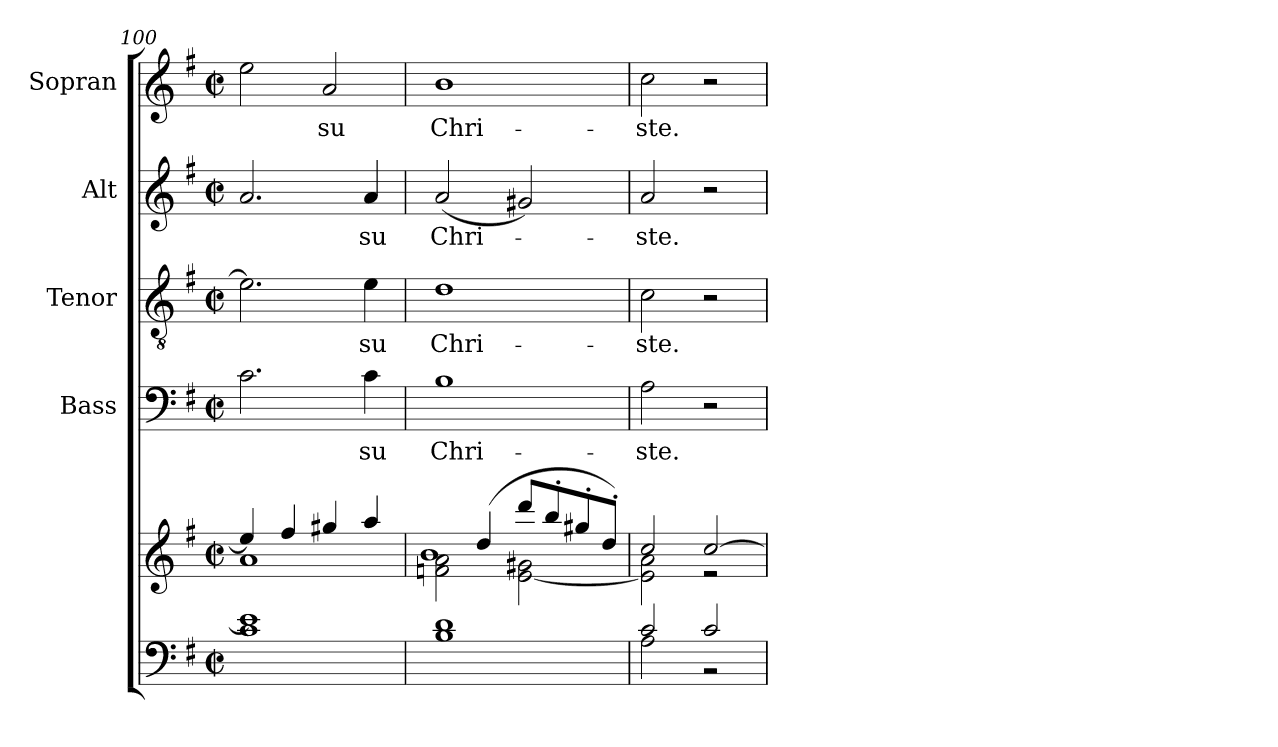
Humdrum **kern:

**kern	**kern	**kern	**text	**kern	**text	**kern	**text	**kern	**text
*part5	*part5	*part4	*part4	*part3	*part3	*part2	*part2	*part1	*part1
*staff6	*staff5	*staff4	*staff4	*staff3	*staff3	*staff2	*staff2	*staff1	*staff1
*	*	*I"Bass	*	*I"Tenor	*	*I"Alt	*	*I"Sopran	*
*	*	*I'B.	*	*I'T.	*	*I'A.	*	*I'S.	*
*clefF4	*clefG2	*clefF4	*	*clefGv2	*	*clefG2	*	*clefG2	*
*k[f#]	*k[f#]	*k[f#]	*	*k[f#]	*	*k[f#]	*	*k[f#]	*
*G:	*G:	*G:	*	*G:	*	*G:	*	*G:	*
*M2/2	*M2/2	*M2/2	*	*M2/2	*	*M2/2	*	*M2/2	*
*met(c|)	*met(c|)	*met(c|)	*	*met(c|)	*	*met(c|)	*	*met(c|)	*
=100	=100	=100	=100	=100	=100	=100	=100	=100	=100
*^	*^	*	*	*	*	*	*	*	*
1e]	1c	4ee/]	1a	2.c\	.	2.e\]	.	2.a/	.	2ee\	.
.	.	4ff#/	.	.	.	.	.	.	.	.	.
!	!	!	!	!	!	!	!	!	!	!	!LO:LY:b
.	.	4gg#X/	.	.	.	.	.	.	.	2a/	-su
!	!	!	!	!	!LO:LY:b	!	!LO:LY:b	!	!LO:LY:b	!	!
.	.	4aa/	.	4c\	-su	4e\	-su	4a/	-su	.	.
=101	=101	=101	=101	=101	=101	=101	=101	=101	=101	=101	=101
*	*	*	*^	*	*	*	*	*	*	*	*
!	!	!	!	!	!	!LO:LY:b	!	!LO:LY:b	!	!LO:LY:b	!	!LO:LY:b
1d	1B	4ryy	2fn\ 2a\	1b	1B	Chri-	1d	Chri-	(<2a/	Chri-	1b	Chri-
.	.	(>4dd/	.	.	.	.	.	.	.	.	.	.
.	.	8ddd/L	[<2e\ 2g#X\	.	.	.	.	.	2g#X/)	.	.	.
.	.	8bb'>/	.	.	.	.	.	.	.	.	.	.
.	.	8gg#X'>/	.	.	.	.	.	.	.	.	.	.
.	.	8dd'>/J)	.	.	.	.	.	.	.	.	.	.
*	*	*	*v	*v	*	*	*	*	*	*	*	*
=102	=102	=102	=102	=102	=102	=102	=102	=102	=102	=102	=102
!	!	!	!	!	!LO:LY:b	!	!LO:LY:b	!	!LO:LY:b	!	!LO:LY:b
2c/	2A\	2cc/	2e\] 2a\	2A\	-ste.	2c\	-ste.	2a/	-ste.	2cc\	-ste.
2c/	2r	[>2cc/	2re	2r	.	2r	.	2r	.	2r	.
*v	*v	*	*	*	*	*	*	*	*	*	*
*	*v	*v	*	*	*	*	*	*	*	*
=	=	=	=	=	=	=	=	=	=
*-	*-	*-	*-	*-	*-	*-	*-	*-	*-
